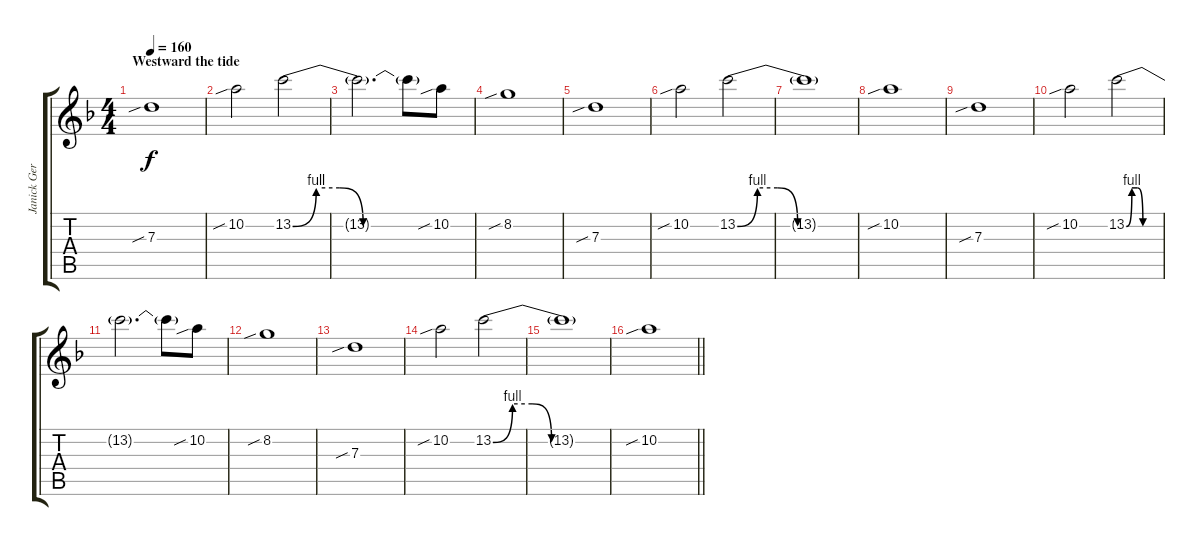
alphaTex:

\track ("Janick Gers" "Janick Ger") {instrument acousticguitarsteel}
\staff {score tabs}
\tuning (E4 B3 G3 D3 A2 E2) {hide}
\ts (4 4)
\section ("" "Westward the tide")
\tempo 160
\clef g2
\ks f
7.3{sib}.1{dy f} |
10.2{sib}.2 13.2{be (custom 0 0 10 4 20 4 30 0 60 0)}.2 |
13.2{t}.2{d} 13.2{t}.8 10.2{sib}.8 |
8.2{sib}.1 |
7.3{sib}.1 |
10.2{sib}.2 13.2{be (custom 0 0 10 4 20 4 30 0 60 0)}.2 |
13.2{t}.1 |
10.2{sib}.1 |
7.3{sib}.1 |
10.2{sib}.2 13.2{be (custom 0 0 10 4 20 4 30 0 60 0)}.2 |
13.2{t}.2{d} 13.2{t}.8 10.2{sib}.8 |
8.2{sib}.1 |
7.3{sib}.1 |
10.2{sib}.2 13.2{be (custom 0 0 10 4 20 4 30 0 60 0)}.2 |
13.2{t}.1 |
\barLineRight lightlight
10.2{sib}.1
